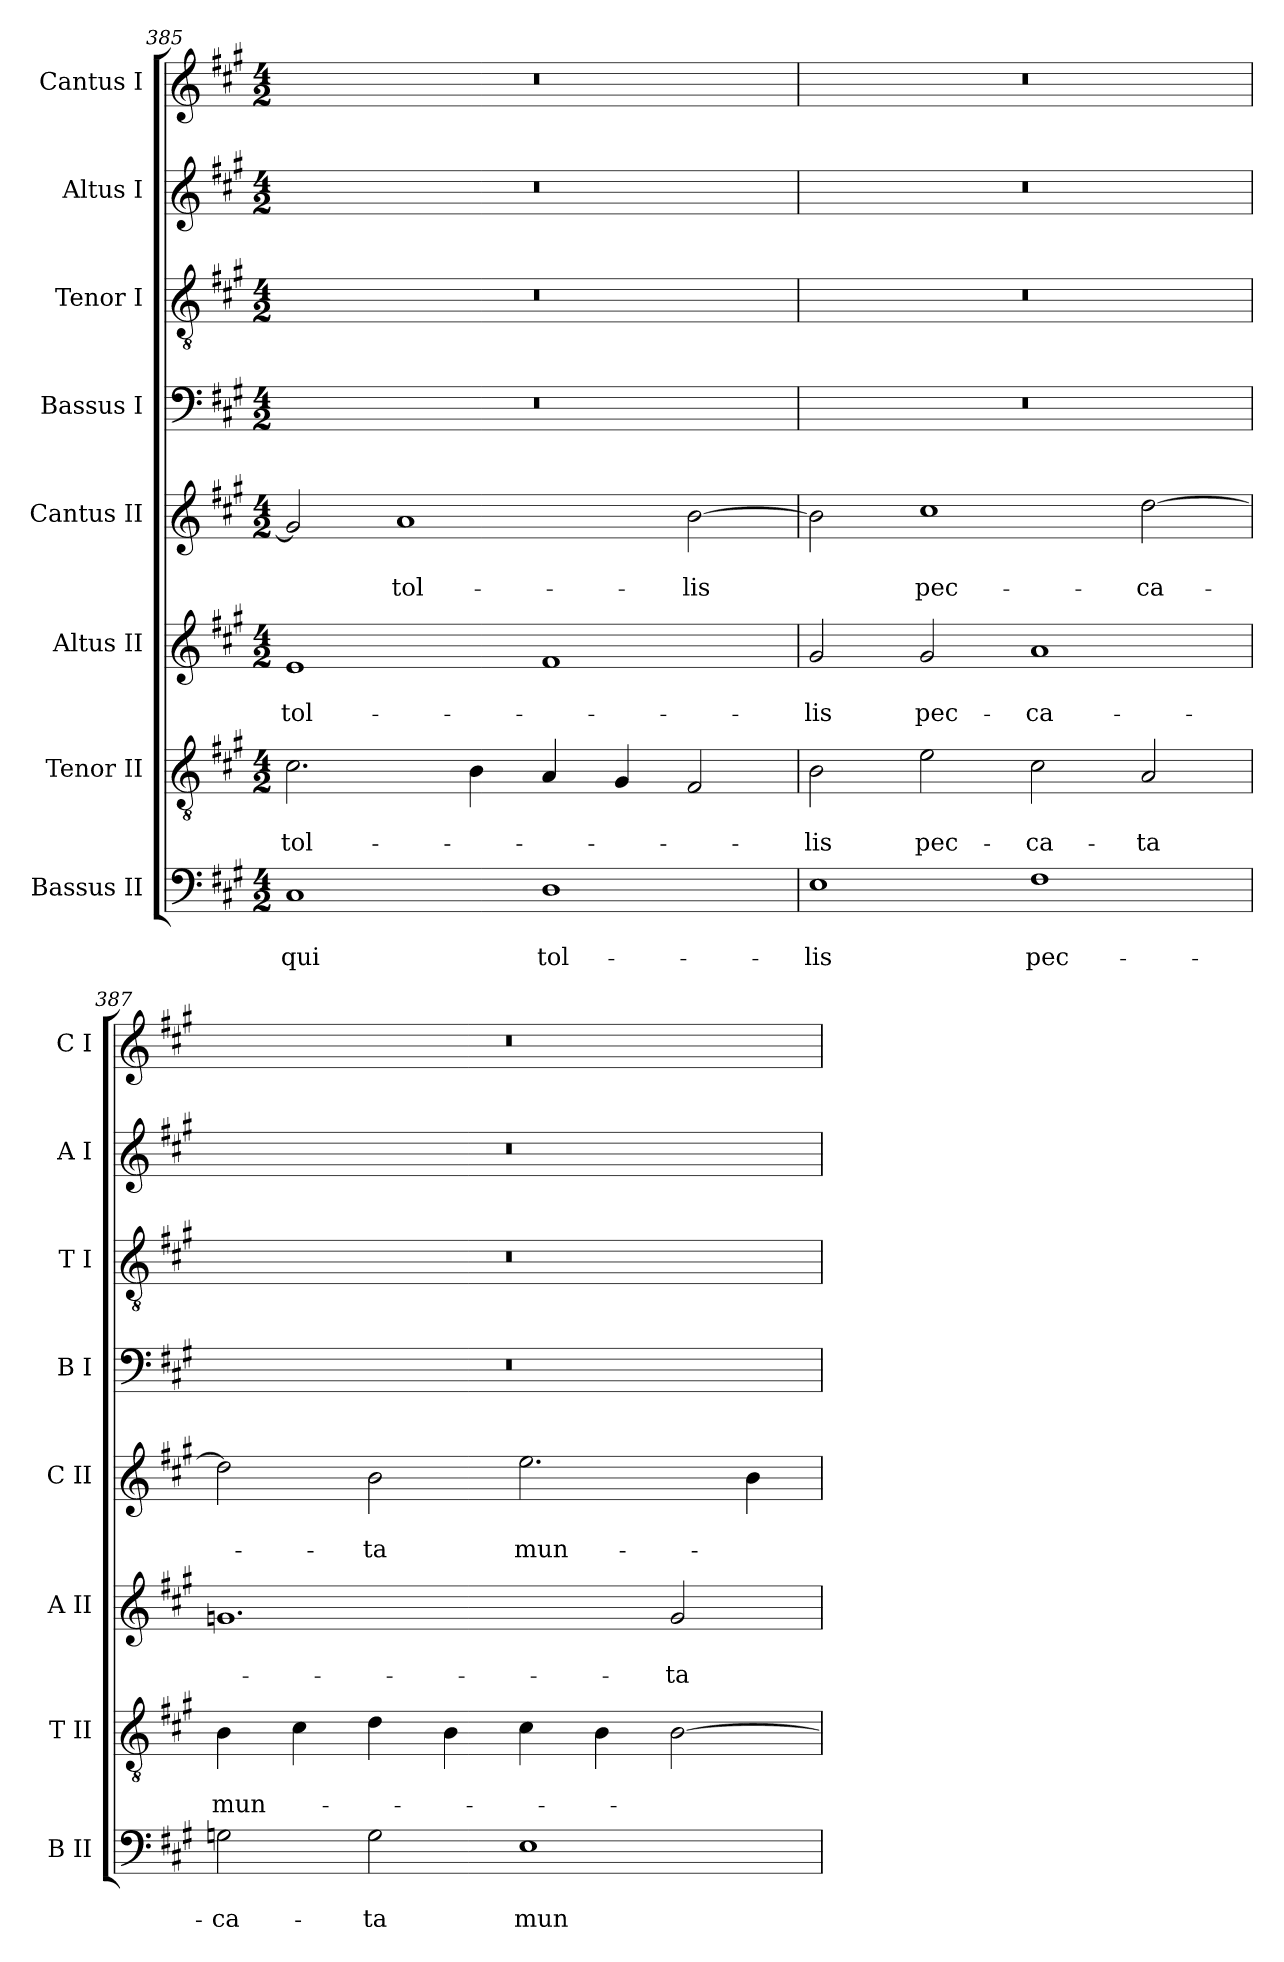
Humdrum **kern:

**kern	**text	**text	**kern	**text	**text	**kern	**text	**text	**kern	**text	**text	**kern	**kern	**kern	**kern
*part8	*part8	*part8	*part7	*part7	*part7	*part6	*part6	*part6	*part5	*part5	*part5	*part4	*part3	*part2	*part1
*staff8	*staff8	*staff8	*staff7	*staff7	*staff7	*staff6	*staff6	*staff6	*staff5	*staff5	*staff5	*staff4	*staff3	*staff2	*staff1
*I"Bassus II	*	*	*I"Tenor II	*	*	*I"Altus II	*	*	*I"Cantus II	*	*	*I"Bassus I	*I"Tenor I	*I"Altus I	*I"Cantus I
*I'B II	*	*	*I'T II	*	*	*I'A II	*	*	*I'C II	*	*	*I'B I	*I'T I	*I'A I	*I'C I
*clefF4	*	*	*clefGv2	*	*	*clefG2	*	*	*clefG2	*	*	*clefF4	*clefGv2	*clefG2	*clefG2
*k[f#c#g#]	*	*	*k[f#c#g#]	*	*	*k[f#c#g#]	*	*	*k[f#c#g#]	*	*	*k[f#c#g#]	*k[f#c#g#]	*k[f#c#g#]	*k[f#c#g#]
*A:	*	*	*A:	*	*	*A:	*	*	*A:	*	*	*A:	*A:	*A:	*A:
*M4/2	*	*	*M4/2	*	*	*M4/2	*	*	*M4/2	*	*	*M4/2	*M4/2	*M4/2	*M4/2
=385	=385	=385	=385	=385	=385	=385	=385	=385	=385	=385	=385	=385	=385	=385	=385
1C#	.	qui	2.c#\	.	tol-	1e	.	tol-	2g#/]	.	.	0r	0r	0r	0r
.	.	.	.	.	.	.	.	.	1a	.	tol-	.	.	.	.
.	.	.	4B\	.	.	.	.	.	.	.	.	.	.	.	.
1D	.	tol-	4A/	.	.	1f#	.	.	.	.	.	.	.	.	.
.	.	.	4G#/	.	.	.	.	.	.	.	.	.	.	.	.
.	.	.	2F#/	.	.	.	.	.	[2b\	.	-lis	.	.	.	.
=386	=386	=386	=386	=386	=386	=386	=386	=386	=386	=386	=386	=386	=386	=386	=386
1E	.	-lis	2B\	.	-lis	2g#/	.	-lis	2b\]	.	.	0r	0r	0r	0r
.	.	.	2e\	.	pec-	2g#/	.	pec-	1cc#	.	pec-	.	.	.	.
1F#	.	pec-	2c#\	.	-ca-	1a	.	-ca-	.	.	.	.	.	.	.
.	.	.	2A/	.	-ta	.	.	.	[2dd\	.	-ca-	.	.	.	.
=387	=387	=387	=387	=387	=387	=387	=387	=387	=387	=387	=387	=387	=387	=387	=387
2Gn\	.	-ca-	4B\	.	mun-	1.gn	.	.	2dd\]	.	.	0r	0r	0r	0r
.	.	.	4c#\	.	.	.	.	.	.	.	.	.	.	.	.
2G\	.	-ta	4d\	.	.	.	.	.	2b\	.	-ta	.	.	.	.
.	.	.	4B\	.	.	.	.	.	.	.	.	.	.	.	.
1E	.	mun-	4c#\	.	.	.	.	.	2.ee\	.	mun-	.	.	.	.
.	.	.	4B\	.	.	.	.	.	.	.	.	.	.	.	.
.	.	.	[2B\	.	.	2g/	.	-ta	.	.	.	.	.	.	.
.	.	.	.	.	.	.	.	.	4b\	.	.	.	.	.	.
=	=	=	=	=	=	=	=	=	=	=	=	=	=	=	=
*-	*-	*-	*-	*-	*-	*-	*-	*-	*-	*-	*-	*-	*-	*-	*-
